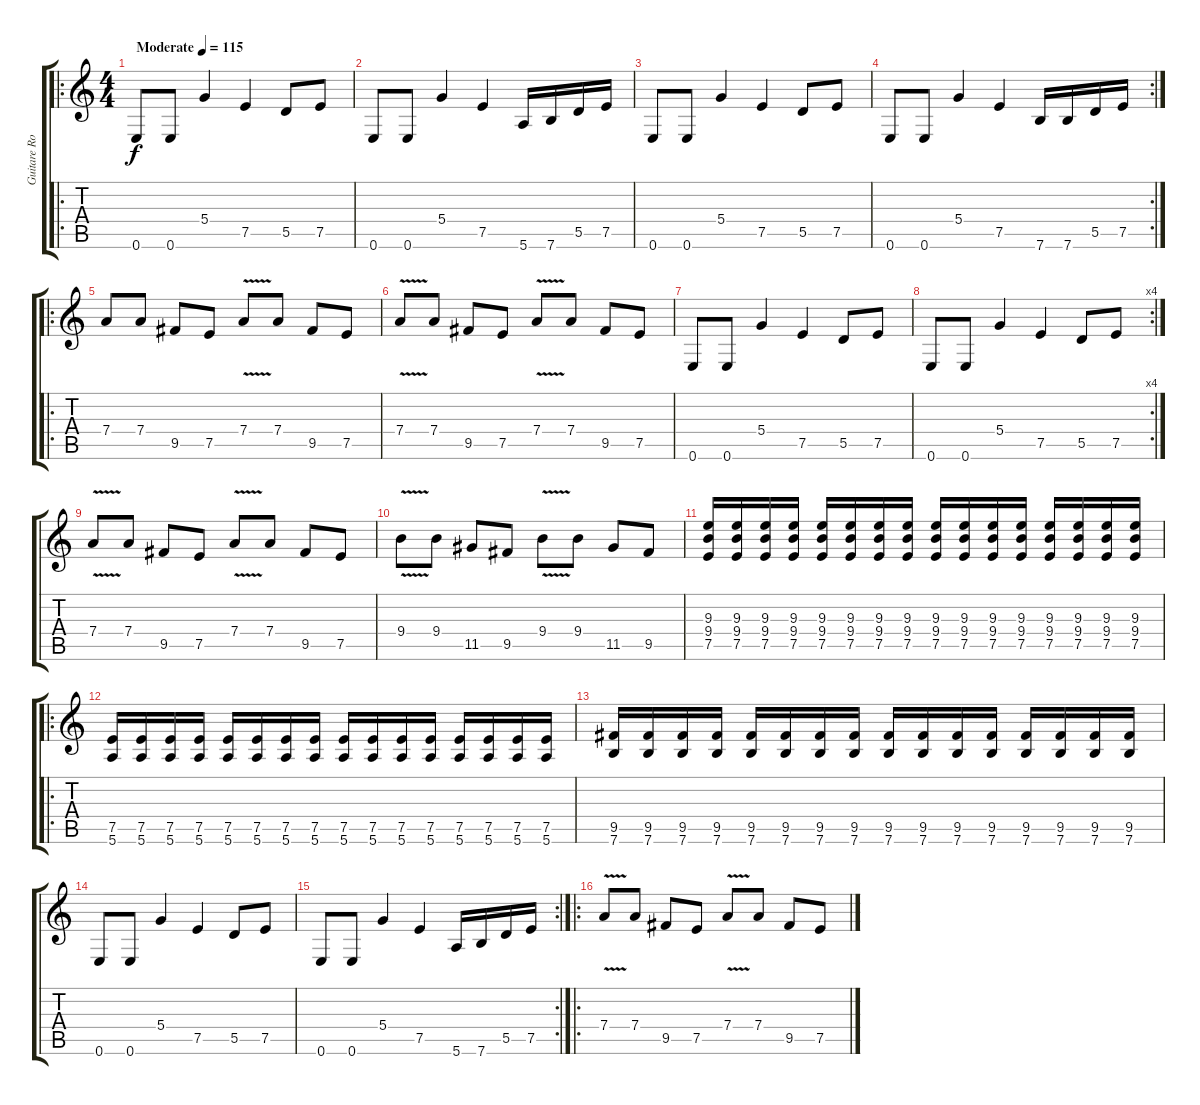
\track ("Guitare Robin LeMesurier" "Guitare Ro") {instrument distortionguitar}
\staff {score tabs}
\tuning (E4 B3 G3 D3 A2 E2) {hide}
\ro
\ts (4 4)
\tempo (115 "Moderate")
\clef g2
\ks c
0.6.8{dy f instrument distortionguitar} 0.6.8 5.4.4 7.5.4 5.5.8 7.5.8 |
0.6.8 0.6.8 5.4.4 7.5.4 5.6.16 7.6.16 5.5.16 7.5.16 |
0.6.8 0.6.8 5.4.4 7.5.4 5.5.8 7.5.8 |
\rc 2
0.6.8 0.6.8 5.4.4 7.5.4 7.6.16 7.6.16 5.5.16 7.5.16 |
\ro
7.4.8 7.4.8 9.5.8 7.5.8 7.4{v}.8 7.4.8 9.5.8 7.5.8 |
7.4{v}.8 7.4.8 9.5.8 7.5.8 7.4{v}.8 7.4.8 9.5.8 7.5.8 |
0.6.8 0.6.8 5.4.4 7.5.4 5.5.8 7.5.8 |
\rc 4
0.6.8 0.6.8 5.4.4 7.5.4 5.5.8 7.5.8 |
7.4{v}.8 7.4.8 9.5.8 7.5.8 7.4{v}.8 7.4.8 9.5.8 7.5.8 |
9.4{v}.8 9.4.8 11.5.8 9.5.8 9.4{v}.8 9.4.8 11.5.8 9.5.8 |
(9.3 9.4 7.5).16 (9.3 9.4 7.5).16 (9.3 9.4 7.5).16 (9.3 9.4 7.5).16 (9.3 9.4 7.5).16 (9.3 9.4 7.5).16 (9.3 9.4 7.5).16 (9.3 9.4 7.5).16 (9.3 9.4 7.5).16 (9.3 9.4 7.5).16 (9.3 9.4 7.5).16 (9.3 9.4 7.5).16 (9.3 9.4 7.5).16 (9.3 9.4 7.5).16 (9.3 9.4 7.5).16 (9.3 9.4 7.5).16 |
\ro
(7.5 5.6).16 (7.5 5.6).16 (7.5 5.6).16 (7.5 5.6).16 (7.5 5.6).16 (7.5 5.6).16 (7.5 5.6).16 (7.5 5.6).16 (7.5 5.6).16 (7.5 5.6).16 (7.5 5.6).16 (7.5 5.6).16 (7.5 5.6).16 (7.5 5.6).16 (7.5 5.6).16 (7.5 5.6).16 |
(9.5 7.6).16 (9.5 7.6).16 (9.5 7.6).16 (9.5 7.6).16 (9.5 7.6).16 (9.5 7.6).16 (9.5 7.6).16 (9.5 7.6).16 (9.5 7.6).16 (9.5 7.6).16 (9.5 7.6).16 (9.5 7.6).16 (9.5 7.6).16 (9.5 7.6).16 (9.5 7.6).16 (9.5 7.6).16 |
0.6.8 0.6.8 5.4.4 7.5.4 5.5.8 7.5.8 |
\rc 2
0.6.8 0.6.8 5.4.4 7.5.4 5.6.16 7.6.16 5.5.16 7.5.16 |
\ro
7.4{v}.8 7.4.8 9.5.8 7.5.8 7.4{v}.8 7.4.8 9.5.8 7.5.8
